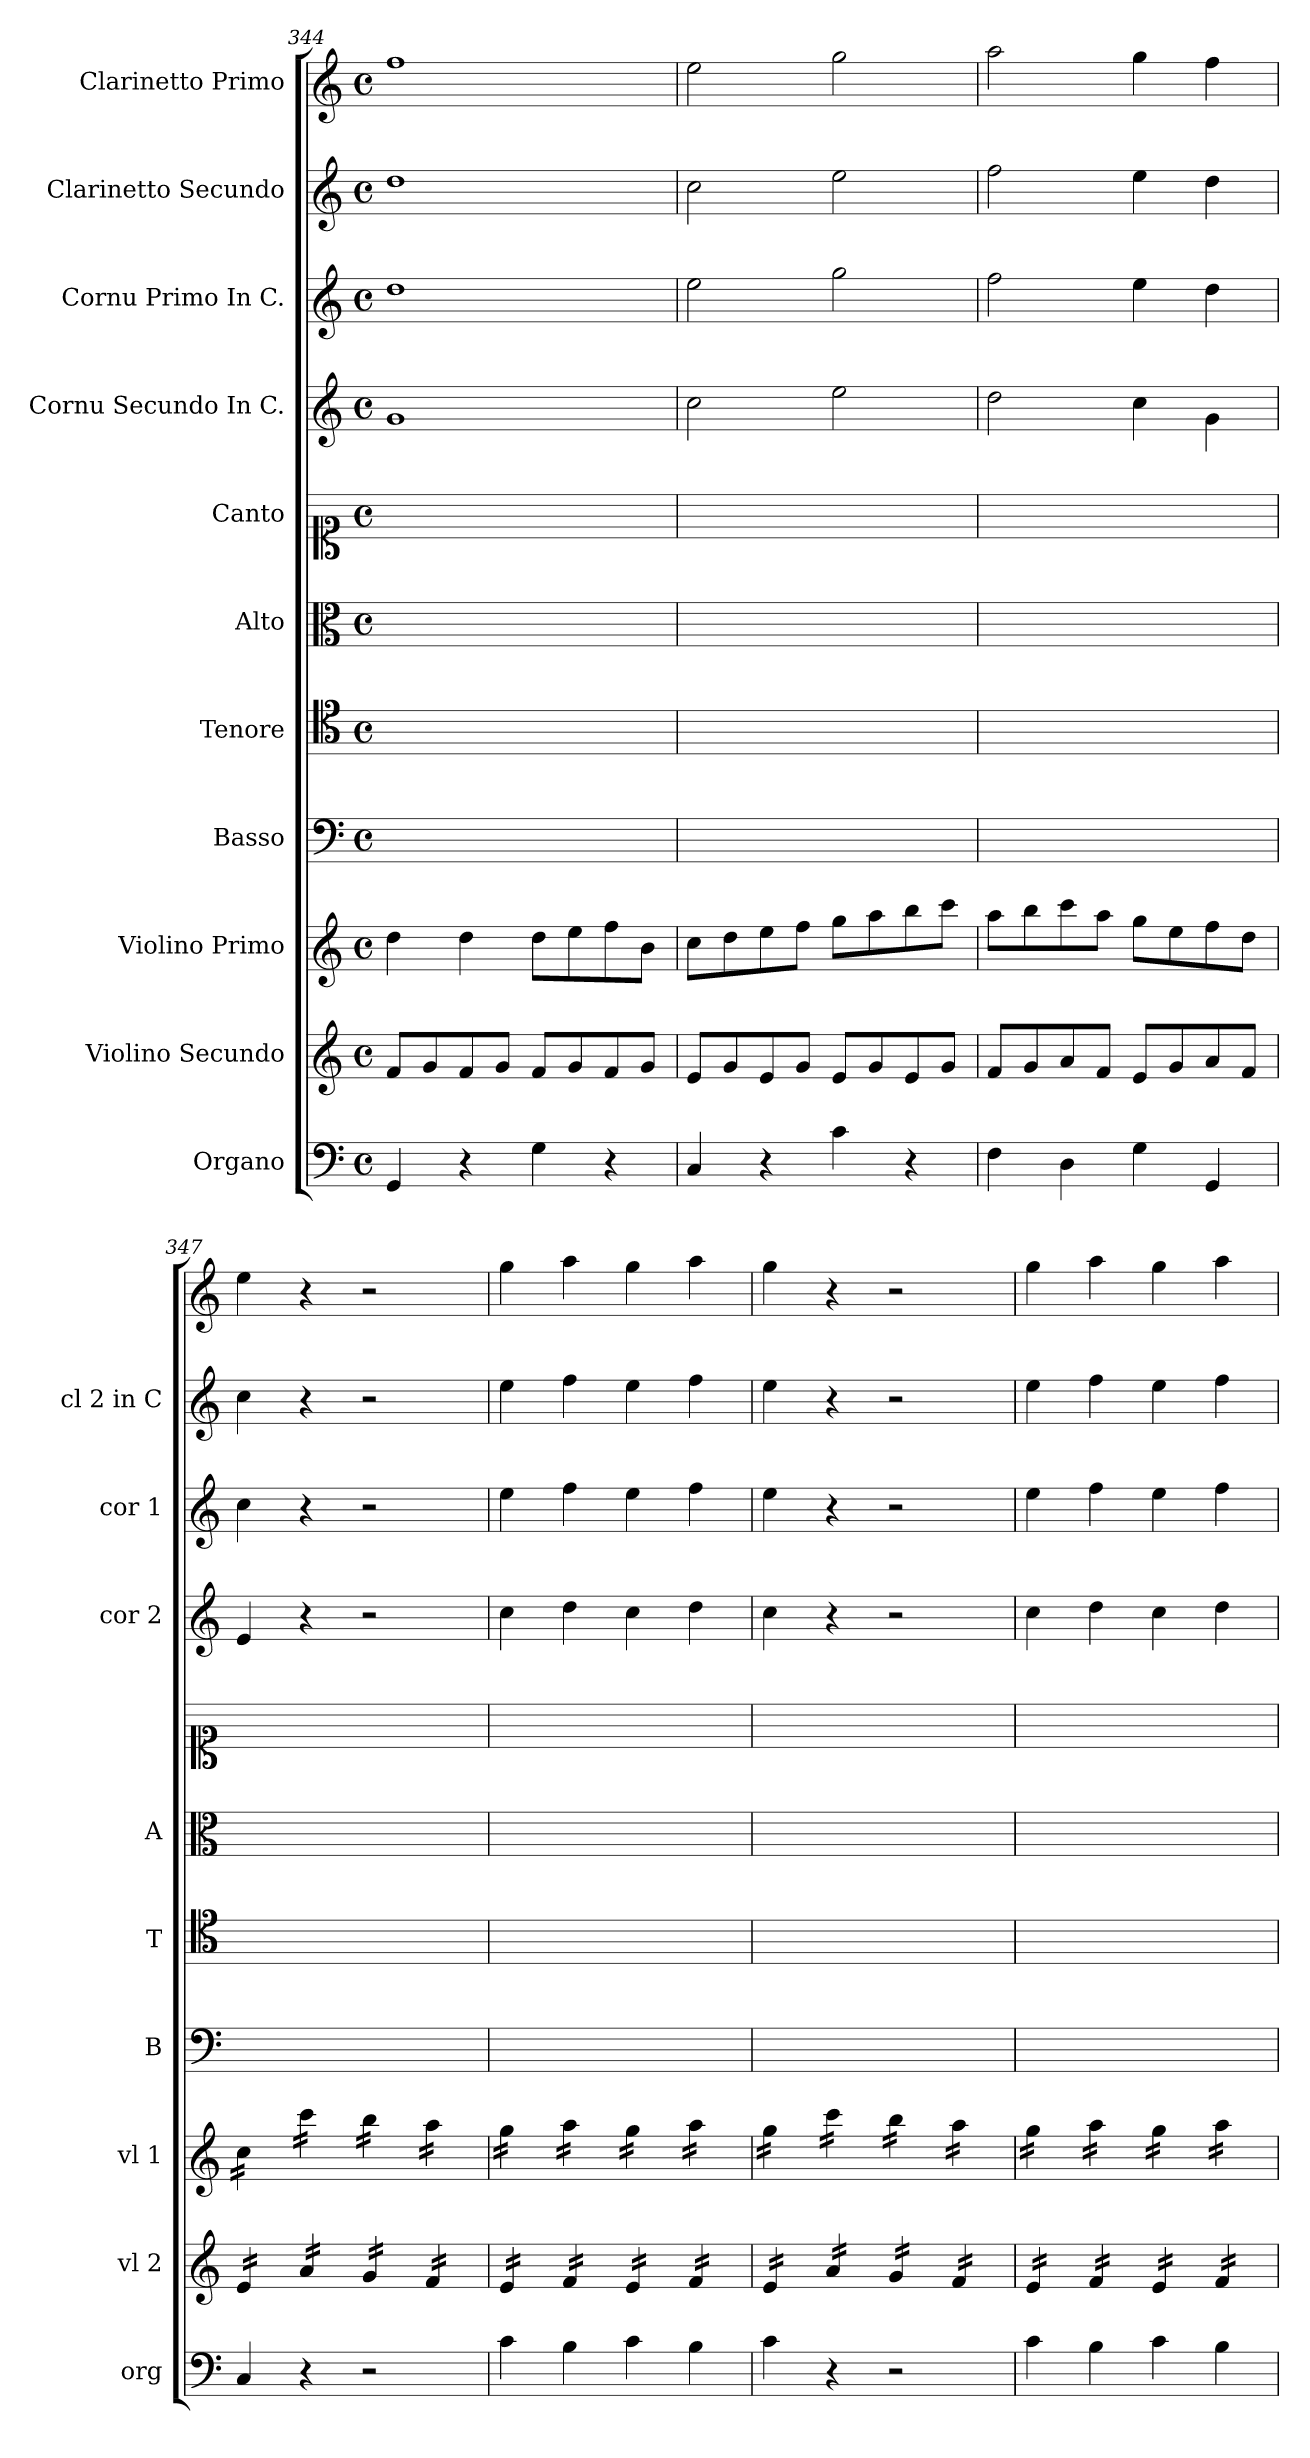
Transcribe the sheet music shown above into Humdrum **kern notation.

**kern	**kern	**kern	**kern	**kern	**kern	**kern	**kern	**kern	**kern	**kern
*part11	*part10	*part9	*part8	*part7	*part6	*part5	*part4	*part3	*part2	*part1
*staff11	*staff10	*staff9	*staff8	*staff7	*staff6	*staff5	*staff4	*staff3	*staff2	*staff1
*I"Organo	*I"Violino Secundo	*I"Violino Primo	*I"Basso	*I"Tenore	*I"Alto	*I"Canto	*I"Cornu Secundo In C.	*I"Cornu Primo In C.	*I"Clarinetto Secundo	*I"Clarinetto Primo
*I'org	*I'vl 2	*I'vl 1	*I'B	*I'T	*I'A	*	*I'cor 2	*I'cor 1	*I'cl 2 in C	*
*clefF4	*clefG2	*clefG2	*clefF4	*clefC4	*clefC3	*clefC1	*clefG2	*clefG2	*clefG2	*clefG2
*k[]	*k[]	*k[]	*k[]	*k[]	*k[]	*k[]	*k[]	*k[]	*k[]	*k[]
*M4/4	*M4/4	*M4/4	*M4/4	*M4/4	*M4/4	*M4/4	*M4/4	*M4/4	*M4/4	*M4/4
*met(c)	*met(c)	*met(c)	*met(c)	*met(c)	*met(c)	*met(c)	*met(c)	*met(c)	*met(c)	*met(c)
=344	=344	=344	=344	=344	=344	=344	=344	=344	=344	=344
4GG/	8f/L	4dd\	1ryy	1ryy	1ryy	1ryy	1g	1dd	1dd	1ff
.	8g/	.	.	.	.	.	.	.	.	.
4r	8f/	4dd\	.	.	.	.	.	.	.	.
.	8g/J	.	.	.	.	.	.	.	.	.
4G\	8f/L	8dd\L	.	.	.	.	.	.	.	.
.	8g/	8ee\	.	.	.	.	.	.	.	.
4r	8f/	8ff\	.	.	.	.	.	.	.	.
.	8g/J	8b\J	.	.	.	.	.	.	.	.
=345	=345	=345	=345	=345	=345	=345	=345	=345	=345	=345
4C/	8e/L	8cc\L	1ryy	1ryy	1ryy	1ryy	2cc\	2ee\	2cc\	2ee\
.	8g/	8dd\	.	.	.	.	.	.	.	.
4r	8e/	8ee\	.	.	.	.	.	.	.	.
.	8g/J	8ff\J	.	.	.	.	.	.	.	.
4c\	8e/L	8gg\L	.	.	.	.	2ee\	2gg\	2ee\	2gg\
.	8g/	8aa\	.	.	.	.	.	.	.	.
4r	8e/	8bb\	.	.	.	.	.	.	.	.
.	8g/J	8ccc\J	.	.	.	.	.	.	.	.
=346	=346	=346	=346	=346	=346	=346	=346	=346	=346	=346
4F\	8f/L	8aa\L	1ryy	1ryy	1ryy	1ryy	2dd\	2ff\	2ff\	2aa\
.	8g/	8bb\	.	.	.	.	.	.	.	.
4D\	8a/	8ccc\	.	.	.	.	.	.	.	.
.	8f/J	8aa\J	.	.	.	.	.	.	.	.
4G\	8e/L	8gg\L	.	.	.	.	4cc\	4ee\	4ee\	4gg\
.	8g/	8ee\	.	.	.	.	.	.	.	.
4GG/	8a/	8ff\	.	.	.	.	4g\	4dd\	4dd\	4ff\
.	8f/J	8dd\J	.	.	.	.	.	.	.	.
=347	=347	=347	=347	=347	=347	=347	=347	=347	=347	=347
*	*tremolo	*	*	*	*	*	*	*	*	*
*	*	*tremolo	*	*	*	*	*	*	*	*
4C/	16e/LL	16cc\LL	1ryy	1ryy	1ryy	1ryy	4e/	4cc\	4cc\	4ee\
.	16e/	16cc\	.	.	.	.	.	.	.	.
.	16e/	16cc\	.	.	.	.	.	.	.	.
.	16e/JJ	16cc\JJ	.	.	.	.	.	.	.	.
4r	16a/LL	16ccc\LL	.	.	.	.	4r	4r	4r	4r
.	16a/	16ccc\	.	.	.	.	.	.	.	.
.	16a/	16ccc\	.	.	.	.	.	.	.	.
.	16a/JJ	16ccc\JJ	.	.	.	.	.	.	.	.
2r	16g/LL	16bb\LL	.	.	.	.	2r	2r	2r	2r
.	16g/	16bb\	.	.	.	.	.	.	.	.
.	16g/	16bb\	.	.	.	.	.	.	.	.
.	16g/JJ	16bb\JJ	.	.	.	.	.	.	.	.
.	16f/LL	16aa\LL	.	.	.	.	.	.	.	.
.	16f/	16aa\	.	.	.	.	.	.	.	.
.	16f/	16aa\	.	.	.	.	.	.	.	.
.	16f/JJ	16aa\JJ	.	.	.	.	.	.	.	.
=348	=348	=348	=348	=348	=348	=348	=348	=348	=348	=348
4c\	16e/LL	16gg\LL	1ryy	1ryy	1ryy	1ryy	4cc\	4ee\	4ee\	4gg\
.	16e/	16gg\	.	.	.	.	.	.	.	.
.	16e/	16gg\	.	.	.	.	.	.	.	.
.	16e/JJ	16gg\JJ	.	.	.	.	.	.	.	.
4B\	16f/LL	16aa\LL	.	.	.	.	4dd\	4ff\	4ff\	4aa\
.	16f/	16aa\	.	.	.	.	.	.	.	.
.	16f/	16aa\	.	.	.	.	.	.	.	.
.	16f/JJ	16aa\JJ	.	.	.	.	.	.	.	.
4c\	16e/LL	16gg\LL	.	.	.	.	4cc\	4ee\	4ee\	4gg\
.	16e/	16gg\	.	.	.	.	.	.	.	.
.	16e/	16gg\	.	.	.	.	.	.	.	.
.	16e/JJ	16gg\JJ	.	.	.	.	.	.	.	.
4B\	16f/LL	16aa\LL	.	.	.	.	4dd\	4ff\	4ff\	4aa\
.	16f/	16aa\	.	.	.	.	.	.	.	.
.	16f/	16aa\	.	.	.	.	.	.	.	.
.	16f/JJ	16aa\JJ	.	.	.	.	.	.	.	.
=349	=349	=349	=349	=349	=349	=349	=349	=349	=349	=349
4c\	16e/LL	16gg\LL	1ryy	1ryy	1ryy	1ryy	4cc\	4ee\	4ee\	4gg\
.	16e/	16gg\	.	.	.	.	.	.	.	.
.	16e/	16gg\	.	.	.	.	.	.	.	.
.	16e/JJ	16gg\JJ	.	.	.	.	.	.	.	.
4r	16a/LL	16ccc\LL	.	.	.	.	4r	4r	4r	4r
.	16a/	16ccc\	.	.	.	.	.	.	.	.
.	16a/	16ccc\	.	.	.	.	.	.	.	.
.	16a/JJ	16ccc\JJ	.	.	.	.	.	.	.	.
2r	16g/LL	16bb\LL	.	.	.	.	2r	2r	2r	2r
.	16g/	16bb\	.	.	.	.	.	.	.	.
.	16g/	16bb\	.	.	.	.	.	.	.	.
.	16g/JJ	16bb\JJ	.	.	.	.	.	.	.	.
.	16f/LL	16aa\LL	.	.	.	.	.	.	.	.
.	16f/	16aa\	.	.	.	.	.	.	.	.
.	16f/	16aa\	.	.	.	.	.	.	.	.
.	16f/JJ	16aa\JJ	.	.	.	.	.	.	.	.
=350	=350	=350	=350	=350	=350	=350	=350	=350	=350	=350
4c\	16e/LL	16gg\LL	1ryy	1ryy	1ryy	1ryy	4cc\	4ee\	4ee\	4gg\
.	16e/	16gg\	.	.	.	.	.	.	.	.
.	16e/	16gg\	.	.	.	.	.	.	.	.
.	16e/JJ	16gg\JJ	.	.	.	.	.	.	.	.
4B\	16f/LL	16aa\LL	.	.	.	.	4dd\	4ff\	4ff\	4aa\
.	16f/	16aa\	.	.	.	.	.	.	.	.
.	16f/	16aa\	.	.	.	.	.	.	.	.
.	16f/JJ	16aa\JJ	.	.	.	.	.	.	.	.
4c\	16e/LL	16gg\LL	.	.	.	.	4cc\	4ee\	4ee\	4gg\
.	16e/	16gg\	.	.	.	.	.	.	.	.
.	16e/	16gg\	.	.	.	.	.	.	.	.
.	16e/JJ	16gg\JJ	.	.	.	.	.	.	.	.
4B\	16f/LL	16aa\LL	.	.	.	.	4dd\	4ff\	4ff\	4aa\
.	16f/	16aa\	.	.	.	.	.	.	.	.
.	16f/	16aa\	.	.	.	.	.	.	.	.
.	16f/JJ	16aa\JJ	.	.	.	.	.	.	.	.
*	*	*Xtremolo	*	*	*	*	*	*	*	*
*	*Xtremolo	*	*	*	*	*	*	*	*	*
=	=	=	=	=	=	=	=	=	=	=
*-	*-	*-	*-	*-	*-	*-	*-	*-	*-	*-
